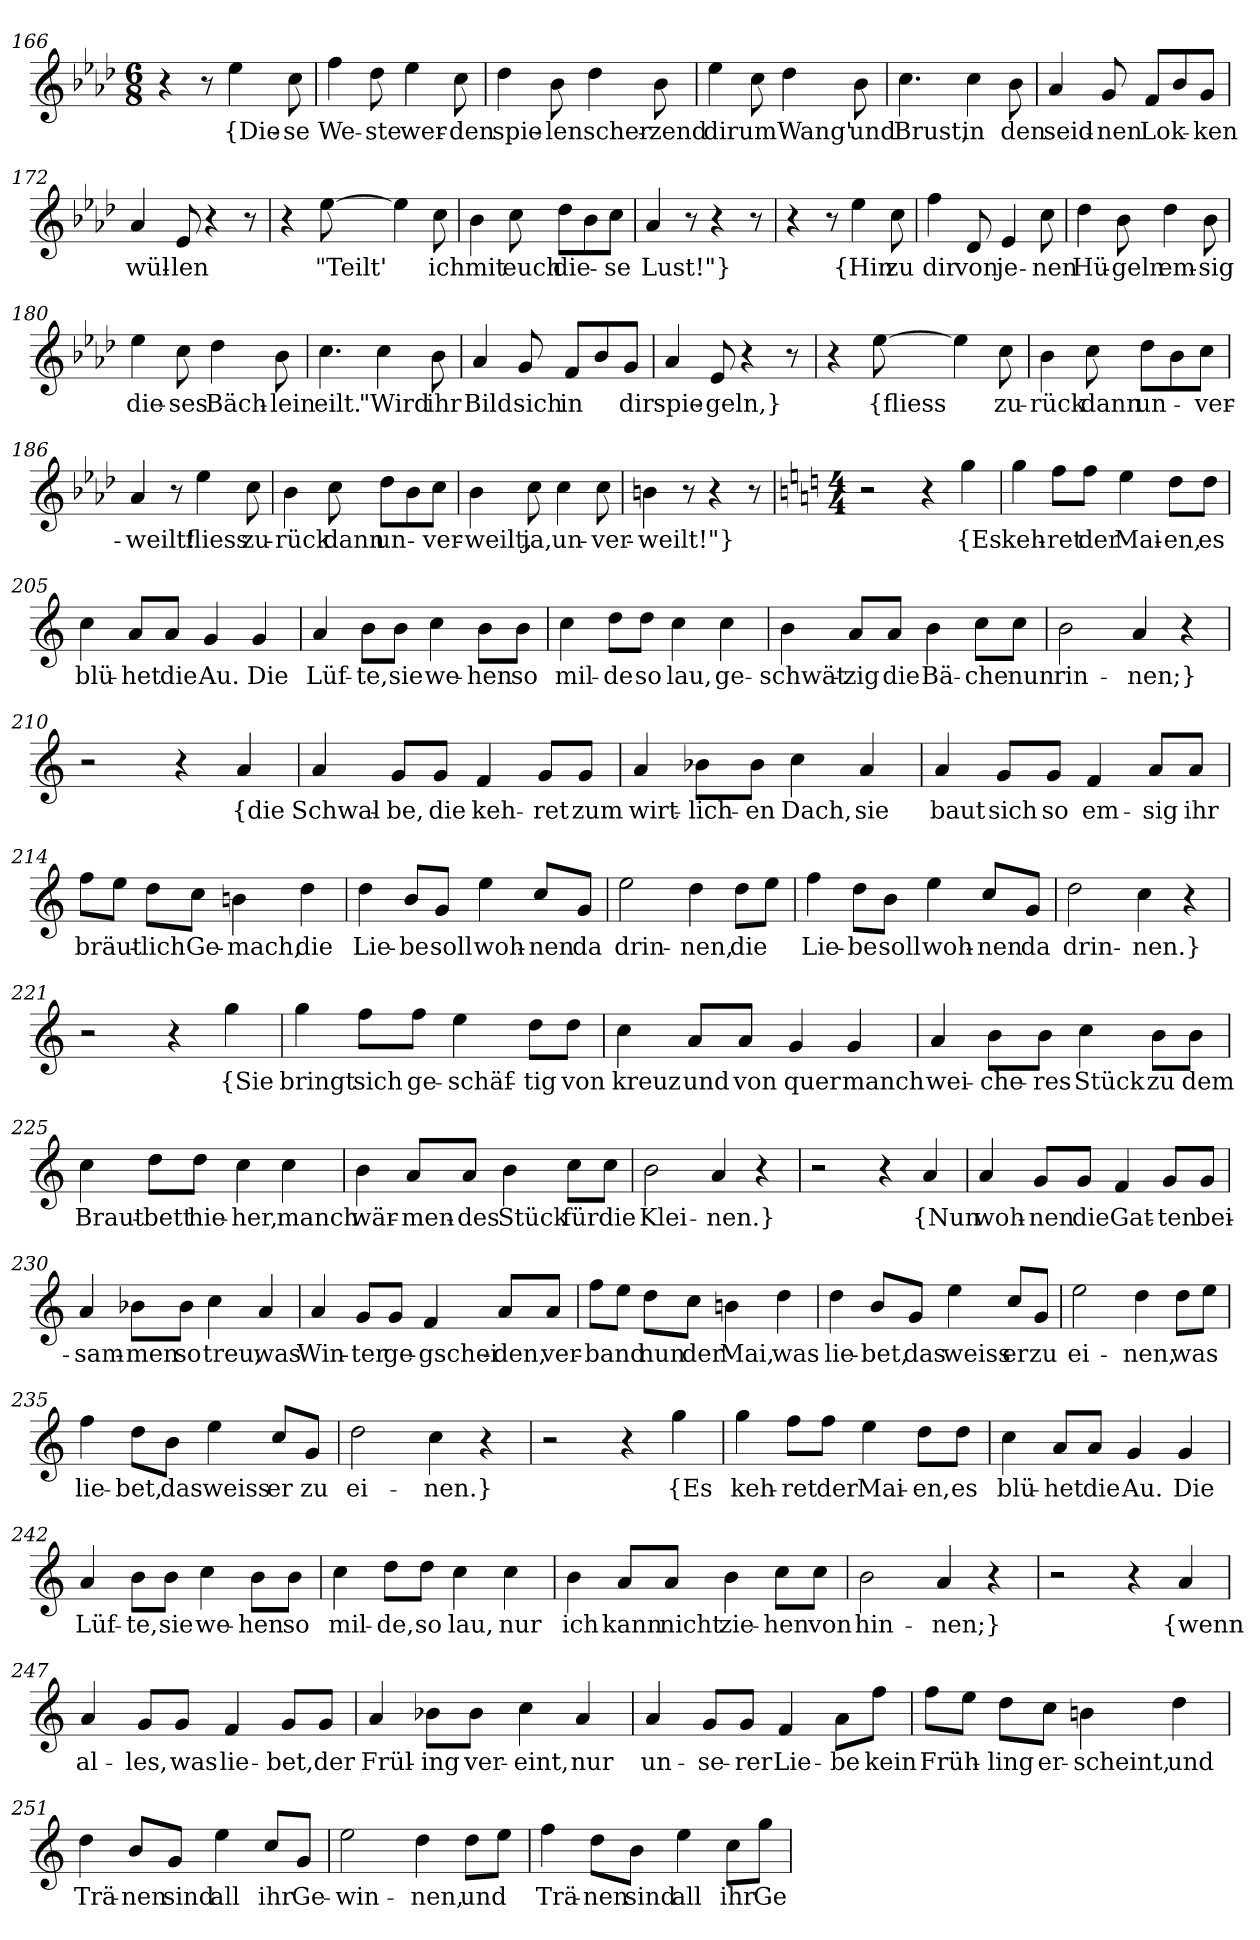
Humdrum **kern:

**kern	**text
*part1	*part1
*staff1	*staff1
*clefG2	*
*k[b-e-a-d-]	*
*M6/8	*
=166	=166
4r	.
8r	.
4ee-	{Die-
8cc	-se
=167	=167
4ff	We-
8dd-	-ste
4ee-	wer-
8cc	-den
=168	=168
4dd-	spie-
8b-	-len
4dd-	scher-
8b-	-zend
=169	=169
4ee-	dir
8cc	um
4dd-	Wang'
8b-	und
=170	=170
4.cc	Brust,
4cc	in
8b-	den
=171	=171
4a-	seid-
8g	-nen
8f/L	Lok-
8b-/	.
8g/J	-ken
=172	=172
4a-	wül-
8e-	-len
4r	.
8r	.
=173	=173
4r	.
[8ee-	"Teilt'
4ee-]	.
8cc	ich
=174	=174
4b-	mit
8cc	euch
8dd-\L	die-
8b-\	.
8cc\J	-se
=175	=175
4a-	Lust!"}
8r	.
4r	.
8r	.
=177	=177
4r	.
8r	.
4ee-	{Hin
8cc	zu
=178	=178
4ff	dir
8d-	von
4e-	je-
8cc	-nen
=179	=179
4dd-	Hü-
8b-	-geln
4dd-	em-
8b-	-sig
=180	=180
4ee-	die-
8cc	-ses
4dd-	Bäch-
8b-	-lein
=181	=181
4.cc	eilt.
4cc	"Wird
8b-	ihr
=182	=182
4a-	Bild
8g	sich
8f/L	in
8b-/	.
8g/J	dir
=183	=183
4a-	spie-
8e-	-geln,}
4r	.
8r	.
=184	=184
4r	.
[8ee-	{fliess
4ee-]	.
8cc	zu-
=185	=185
4b-	-rück
8cc	dann
8dd-\L	un-
8b-\	.
8cc\J	-ver-
=186	=186
4a-	-weilt!
8r	.
4ee-	fliess
8cc	zu-
=187	=187
4b-	-rück
8cc	dann
8dd-\L	un-
8b-\	.
8cc\J	-ver-
=188	=188
4b-	-weilt,
8cc	ja,
4cc	un-
8cc	-ver-
=189	=189
4bn	-weilt!"}
8r	.
4r	.
8r	.
=203	=203
*k[]	*
*M4/4	*
2r	.
4r	.
4gg	{Es
=204	=204
4gg	keh-
8ff\L	-ret
8ff\J	der
4ee	Mai-
8dd\L	-en,
8dd\J	es
=205	=205
4cc	blü-
8a/L	-het
8a/J	die
4g	Au.
4g	Die
=206	=206
4a	Lüf-
8b\L	-te,
8b\J	sie
4cc	we-
8b\L	-hen
8b\J	so
=207	=207
4cc	mil-
8dd\L	-de
8dd\J	so
4cc	lau,
4cc	ge-
=208	=208
4b	-schwät-
8a/L	-zig
8a/J	die
4b	Bä-
8cc\L	-che
8cc\J	nun
=209	=209
2b	rin-
4a	-nen;}
4r	.
=210	=210
2r	.
4r	.
4a	{die
=211	=211
4a	Schwal-
8g/L	-be,
8g/J	die
4f	keh-
8g/L	-ret
8g/J	zum
=212	=212
4a	wirt-
8b-X\L	-lich-
8b-\J	-en
4cc	Dach,
4a	sie
=213	=213
4a	baut
8g/L	sich
8g/J	so
4f	em-
8a/L	-sig
8a/J	ihr
=214	=214
8ff\L	bräut-
8ee\J	.
8dd\L	-lich
8cc\J	Ge-
4bn	-mach,
4dd	die
=215	=215
4dd	Lie-
8b/L	-be
8g/J	soll
4ee	woh-
8cc/L	-nen
8g/J	da
=216	=216
2ee	drin-
4dd	-nen,
8dd\L	die
8ee\J	.
=217	=217
4ff	Lie-
8dd\L	-be
8b\J	soll
4ee	woh-
8cc/L	-nen
8g/J	da
=218	=218
2dd	drin-
4cc	nen.}
4r	.
=221	=221
2r	.
4r	.
4gg	{Sie
=222	=222
4gg	bringt
8ff\L	sich
8ff\J	ge-
4ee	-schäf-
8dd\L	-tig
8dd\J	von
=223	=223
4cc	kreuz
8a/L	und
8a/J	von
4g	quer
4g	manch
=224	=224
4a	wei-
8b\L	-che-
8b\J	-res
4cc	Stück
8b\L	zu
8b\J	dem
=225	=225
4cc	Braut-
8dd\L	-bett
8dd\J	hie-
4cc	-her,
4cc	manch
=226	=226
4b	wär-
8a/L	-men-
8a/J	-des
4b	Stück
8cc\L	für
8cc\J	die
=227	=227
2b	Klei-
4a	-nen.}
4r	.
=228	=228
2r	.
4r	.
4a	{Nun
=229	=229
4a	woh-
8g/L	-nen
8g/J	die
4f	Gat-
8g/L	-ten
8g/J	bei-
=230	=230
4a	-sam-
8b-X\L	-men
8b-\J	so
4cc	treu,
4a	was
=231	=231
4a	Win-
8g/L	-ter
8g/J	ge-
4f	-gschei-
8a/L	-den,
8a/J	ver-
=232	=232
8ff\L	-band
8ee\J	.
8dd\L	nun
8cc\J	der
4bn	Mai,
4dd	was
=233	=233
4dd	lie-
8b/L	-bet,
8g/J	das
4ee	weiss
8cc/L	er
8g/J	zu
=234	=234
2ee	ei-
4dd	-nen,
8dd\L	was
8ee\J	.
=235	=235
4ff	lie-
8dd\L	-bet,
8b\J	das
4ee	weiss
8cc/L	er
8g/J	zu
=236	=236
2dd	ei-
4cc	-nen.}
4r	.
=239	=239
2r	.
4r	.
4gg	{Es
=240	=240
4gg	keh-
8ff\L	-ret
8ff\J	der
4ee	Mai-
8dd\L	-en,
8dd\J	es
=241	=241
4cc	blü-
8a/L	-het
8a/J	die
4g	Au.
4g	Die
=242	=242
4a	Lüf-
8b\L	-te,
8b\J	sie
4cc	we-
8b\L	-hen
8b\J	so
=243	=243
4cc	mil-
8dd\L	-de,
8dd\J	so
4cc	lau,
4cc	nur
=244	=244
4b	ich
8a/L	kann
8a/J	nicht
4b	zie-
8cc\L	-hen
8cc\J	von
=245	=245
2b	hin-
4a	-nen;}
4r	.
=246	=246
2r	.
4r	.
4a	{wenn
=247	=247
4a	al-
8g/L	-les,
8g/J	was
4f	lie-
8g/L	-bet,
8g/J	der
=248	=248
4a	Frül-
8b-X\L	-ing
8b-\J	ver-
4cc	-eint,
4a	nur
=249	=249
4a	un-
8g/L	-se-
8g/J	-rer
4f	Lie-
8a\L	-be
8ff\J	kein
=250	=250
8ff\L	Früh-
8ee\J	.
8dd\L	-ling
8cc\J	er-
4bn	-scheint,
4dd	und
=251	=251
4dd	Trä-
8b/L	-nen
8g/J	sind
4ee	all
8cc/L	ihr
8g/J	Ge-
=252	=252
2ee	-win-
4dd	-nen,
8dd\L	und
8ee\J	.
=253	=253
4ff	Trä-
8dd\L	-nen
8b\J	sind
4ee	all
8cc\L	ihr
8gg\J	Ge-
=	=
*-	*-
